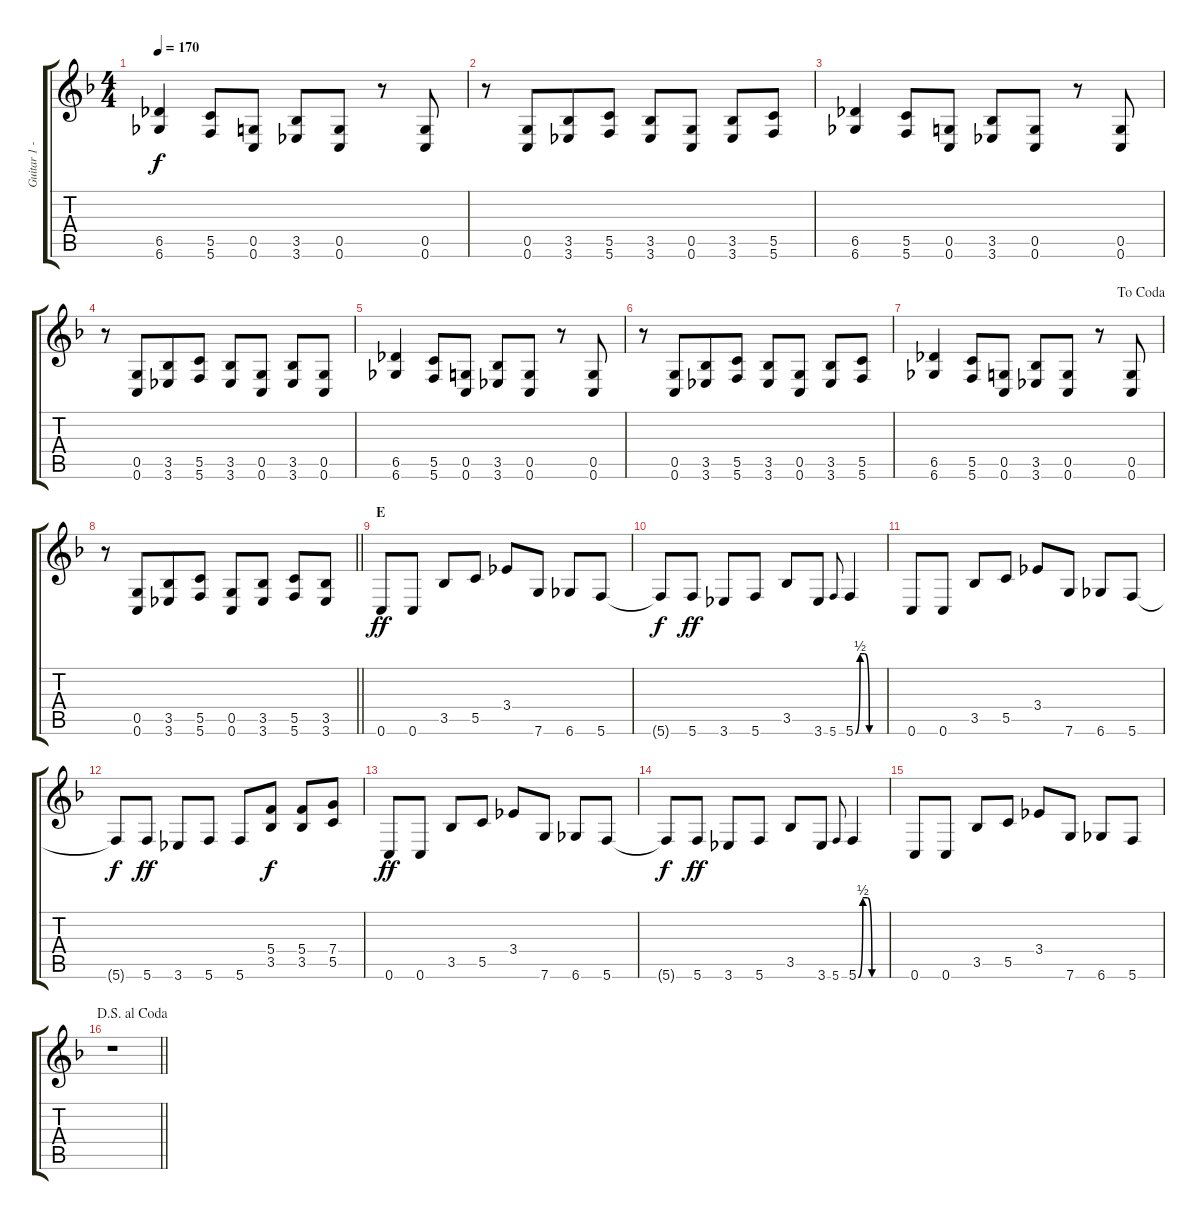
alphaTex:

\track ("Guitar 1 - Uruha" "Guitar 1 -") {instrument distortionguitar}
\staff {score tabs}
\tuning (D4 A3 F3 C3 G2 C2) {hide}
\ts (4 4)
\tempo 170
\clef g2
\ks f
(6.5 6.6).4{dy f} (5.5 5.6).8 (0.5 0.6).8 (3.5 3.6).8 (0.5 0.6).8 r.8 (0.5 0.6).8 |
r.8 (0.5 0.6).8{beam merge} (3.5 3.6).8 (5.5 5.6).8 (3.5 3.6).8 (0.5 0.6).8 (3.5 3.6).8 (5.5 5.6).8 |
(6.5 6.6).4 (5.5 5.6).8 (0.5 0.6).8 (3.5 3.6).8 (0.5 0.6).8 r.8 (0.5 0.6).8 |
r.8 (0.5 0.6).8{beam merge} (3.5 3.6).8 (5.5 5.6).8 (3.5 3.6).8 (0.5 0.6).8 (3.5 3.6).8 (0.5 0.6).8 |
(6.5 6.6).4 (5.5 5.6).8 (0.5 0.6).8 (3.5 3.6).8 (0.5 0.6).8 r.8 (0.5 0.6).8 |
r.8 (0.5 0.6).8{beam merge} (3.5 3.6).8 (5.5 5.6).8 (3.5 3.6).8 (0.5 0.6).8 (3.5 3.6).8 (5.5 5.6).8 |
\jump dacoda
(6.5 6.6).4 (5.5 5.6).8 (0.5 0.6).8 (3.5 3.6).8 (0.5 0.6).8 r.8 (0.5 0.6).8 |
\barLineRight lightlight
r.8 (0.5 0.6).8{beam merge} (3.5 3.6).8 (5.5 5.6).8 (0.5 0.6).8 (3.5 3.6).8 (5.5 5.6).8 (3.5 3.6).8 |
\section ("" "E")
0.6.8{dy ff} 0.6.8 3.5.8 5.5.8 3.4.8 7.6.8 6.6.8 5.6.8 |
5.6{t}.8{dy f} 5.6.8{dy ff} 3.6.8 5.6.8 3.5.8 3.6.8 5.6.8{gr onbeat} 5.6{be (custom 0 0 10 2 20 2 30 0 60 0)}.4 |
0.6.8 0.6.8 3.5.8 5.5.8 3.4.8 7.6.8 6.6.8 5.6.8 |
5.6{t}.8{dy f} 5.6.8{dy ff} 3.6.8 5.6.8 5.6.8 (5.4 3.5).8{dy f} (5.4 3.5).8 (7.4 5.5).8 |
0.6.8{dy ff} 0.6.8 3.5.8 5.5.8 3.4.8 7.6.8 6.6.8 5.6.8 |
5.6{t}.8{dy f} 5.6.8{dy ff} 3.6.8 5.6.8 3.5.8 3.6.8 5.6.8{gr onbeat} 5.6{be (custom 0 0 10 2 20 2 30 0 60 0)}.4 |
0.6.8 0.6.8 3.5.8 5.5.8 3.4.8 7.6.8 6.6.8 5.6.8 |
\jump dalsegnoalcoda
\barLineRight lightlight
r.1
